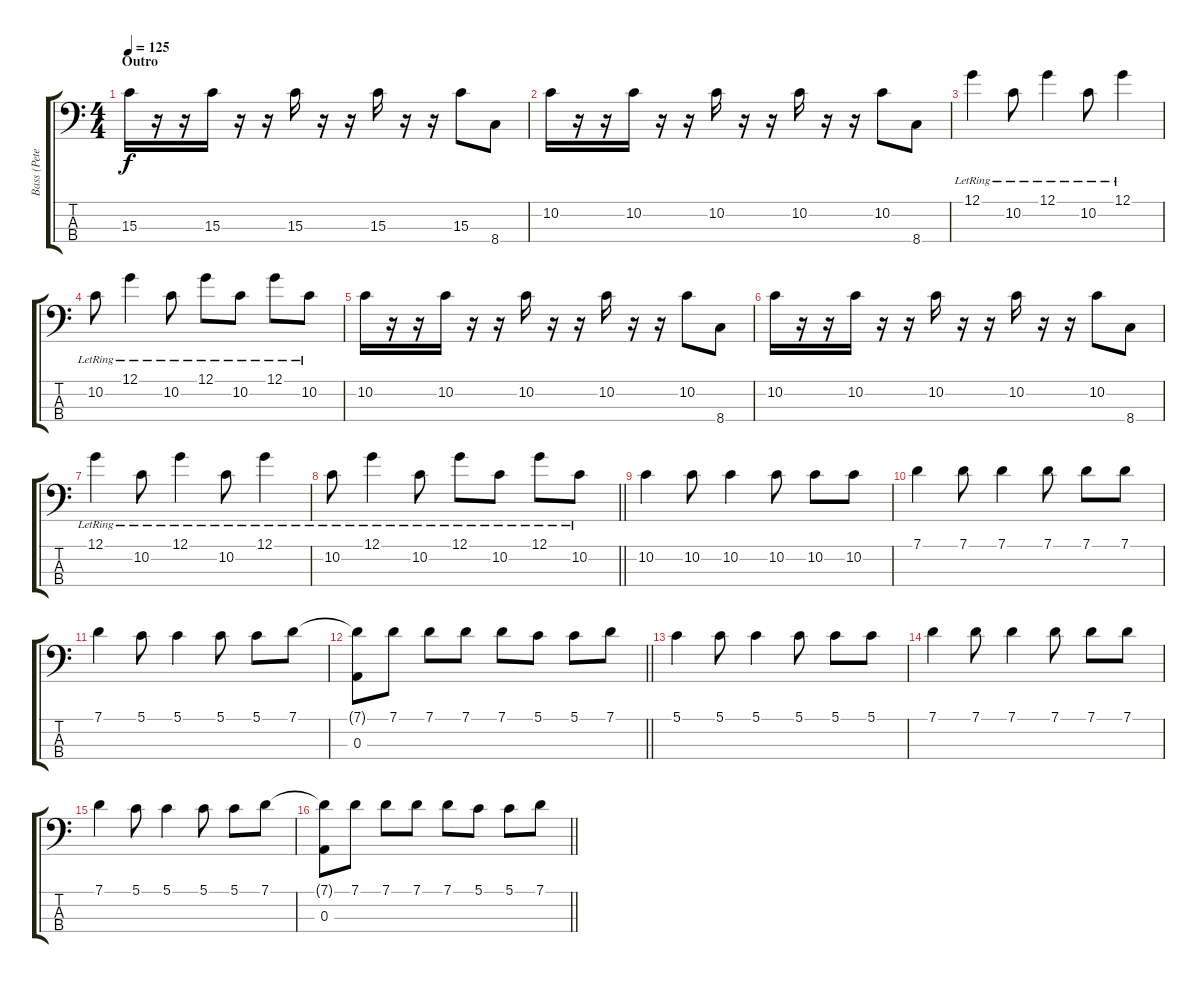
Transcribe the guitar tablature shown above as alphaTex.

\track ("Bass (Peter Hook)" "Bass (Pete") {instrument electricbasspick}
\staff {score tabs}
\tuning (G2 D2 A1 E1) {hide}
\ts (4 4)
\section ("" "Outro")
\tempo 125
\clef f4
\ks c
15.3.16{dy f} r.16 r.16 15.3.16 r.16 r.16 15.3.16 r.16 r.16 15.3.16 r.16 r.16 15.3.8 8.4.8 |
10.2.16 r.16 r.16 10.2.16 r.16 r.16 10.2.16 r.16 r.16 10.2.16 r.16 r.16 10.2.8 8.4.8 |
12.1{lr}.4 10.2{lr}.8 12.1{lr}.4 10.2{lr}.8 12.1{lr}.4 |
10.2{lr}.8 12.1{lr}.4 10.2{lr}.8 12.1{lr}.8 10.2{lr}.8 12.1{lr}.8 10.2{lr}.8 |
10.2.16 r.16 r.16 10.2.16 r.16 r.16 10.2.16 r.16 r.16 10.2.16 r.16 r.16 10.2.8 8.4.8 |
10.2.16 r.16 r.16 10.2.16 r.16 r.16 10.2.16 r.16 r.16 10.2.16 r.16 r.16 10.2.8 8.4.8 |
12.1{lr}.4 10.2{lr}.8 12.1{lr}.4 10.2{lr}.8 12.1{lr}.4 |
\barLineRight lightlight
10.2{lr}.8 12.1{lr}.4 10.2{lr}.8 12.1{lr}.8 10.2{lr}.8 12.1{lr}.8 10.2{lr}.8 |
10.2.4 10.2.8 10.2.4 10.2.8 10.2.8 10.2.8 |
7.1.4 7.1.8 7.1.4 7.1.8 7.1.8 7.1.8 |
7.1.4 5.1.8 5.1.4 5.1.8 5.1.8 7.1.8 |
\barLineRight lightlight
(7.1{t} 0.3).8 7.1.8 7.1.8 7.1.8 7.1.8 5.1.8 5.1.8 7.1.8 |
5.1.4 5.1.8 5.1.4 5.1.8 5.1.8 5.1.8 |
7.1.4 7.1.8 7.1.4 7.1.8 7.1.8 7.1.8 |
7.1.4 5.1.8 5.1.4 5.1.8 5.1.8 7.1.8 |
\barLineRight lightlight
(7.1{t} 0.3).8 7.1.8 7.1.8 7.1.8 7.1.8 5.1.8 5.1.8 7.1.8
